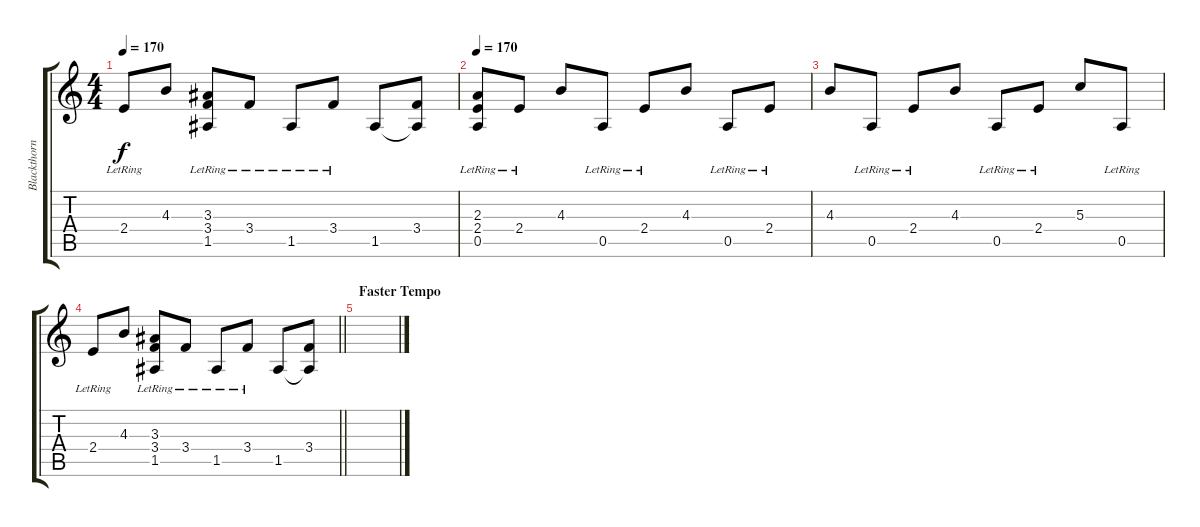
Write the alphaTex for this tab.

\track ("Blackthorn" "Blackthorn") {instrument distortionguitar}
\staff {score tabs}
\tuning (E4 B3 G3 D3 A2 E2) {hide}
\ts (4 4)
\tempo 170
\clef g2
\ks c
2.4{lr}.8{dy f} 4.3.8 (3.3 3.4 1.5{lr}).8 3.4{lr}.8 1.5{lr}.8 3.4{lr}.8 1.5.8 (3.4 1.5{t}).8 |
\tempo 170
(2.3 2.4 0.5{lr}).8 2.4{lr}.8 4.3.8 0.5{lr}.8 2.4{lr}.8 4.3.8 0.5{lr}.8 2.4{lr}.8 |
4.3.8 0.5{lr}.8 2.4{lr}.8 4.3.8 0.5{lr}.8 2.4{lr}.8 5.3.8 0.5{lr}.8 |
\barLineRight lightlight
2.4{lr}.8 4.3.8 (3.3 3.4 1.5{lr}).8 3.4{lr}.8 1.5{lr}.8 3.4{lr}.8 1.5.8 (3.4 1.5{t}).8 |
\section ("" "Faster Tempo")
